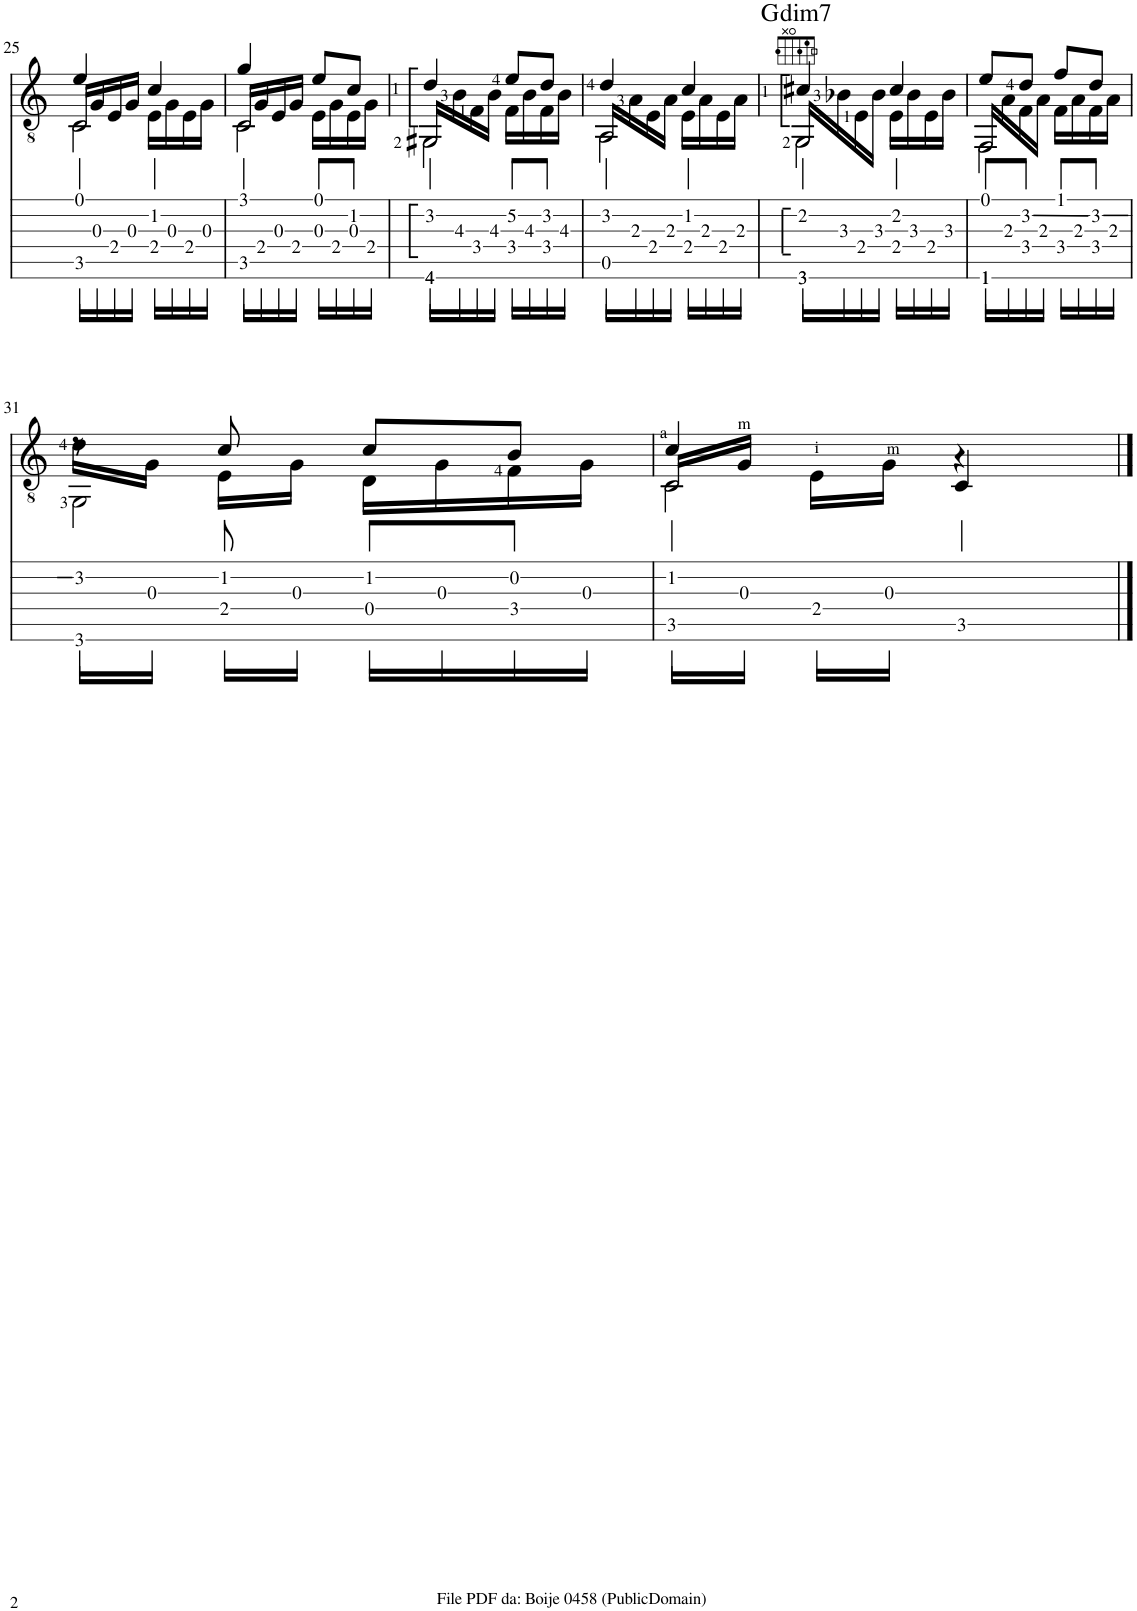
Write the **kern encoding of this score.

**kern	**kern	**harte
*part2	*part1	*part1
*staff2	*staff1	*
*I"Chitarra classica (Intavolatura)	*I"Guitar	*
!!LO:PB:g=z
*	*clefGv2	*
*k[]	*k[]	*
*M2/4	*M2/4	*
=25	=25	=25
*^	*^	*
!	!LO:N:head=open	!	!LO:N:head=open	!
*	*^	*	*^	*
4e/	16C\LL	2C\	4e/	16C/LL	2C\	.
.	16G\	.	.	16G/	.	.
.	16E\	.	.	16E/	.	.
.	16G\JJ	.	.	16G/JJ	.	.
4c/	16E\LL	.	4c/	16E\LL	.	.
.	16G\	.	.	16G\	.	.
.	16E\	.	.	16E\	.	.
.	16G\JJ	.	.	16G\JJ	.	.
=26	=26	=26	=26	=26	=26	=26
!	!LO:N:head=open	!	!	!LO:N:head=open	!	!
4g/	16C\LL	2C\	4g/	16C/LL	2C\	.
.	16E\	.	.	16G/	.	.
.	16G\	.	.	16E/	.	.
.	16E\JJ	.	.	16G/JJ	.	.
8e/L	16G\LL	.	8e/L	16E\LL	.	.
.	16E\	.	.	16G\	.	.
8c/J	16G\	.	8c/J	16E\	.	.
.	16E\JJ	.	.	16G\JJ	.	.
=27	=27	=27	=27	=27	=27	=27
!	!LO:N:head=open	!	!	!LO:N:head=open	!	!
4d::/	16GG#X\LL	2GG#\	4d::/	16GG#X/LL	2GG#\	.
.	16B\	.	.	16B\	.	.
.	16F\	.	.	16F\	.	.
.	16B\JJ	.	.	16B\JJ	.	.
8e/L	16F\LL	.	8e/L	16F\LL	.	.
.	16B\	.	.	16B\	.	.
8d/J	16F\	.	8d/J	16F\	.	.
.	16B\JJ	.	.	16B\JJ	.	.
=28	=28	=28	=28	=28	=28	=28
!	!LO:N:head=open	!	!	!LO:N:head=open	!	!
4d/	16AA\LL	2AA\	4d/	16AA/LL	2AA\	.
.	16A\	.	.	16A\	.	.
.	16E\	.	.	16E\	.	.
.	16A\JJ	.	.	16A\JJ	.	.
4c/	16E\LL	.	4c/	16E\LL	.	.
.	16A\	.	.	16A\	.	.
.	16E\	.	.	16E\	.	.
.	16A\JJ	.	.	16A\JJ	.	.
=29	=29	=29	=29	=29	=29	=29
!	!LO:N:head=open	!	!	!LO:N:head=open	!	!LO:H:kt=dim7
4c#X::/	16GG\LL	2GG\	4c#X::/	16GG/LL	2GG\	G:dim7
.	16B-X\	.	.	16B-X\	.	.
.	16E\	.	.	16E\	.	.
.	16B-\JJ	.	.	16B-\JJ	.	.
4c#/	16E\LL	.	4c#/	16E\LL	.	.
.	16B-\	.	.	16B-\	.	.
.	16E\	.	.	16E\	.	.
.	16B-\JJ	.	.	16B-\JJ	.	.
=30	=30	=30	=30	=30	=30	=30
!	!LO:N:head=open	!	!	!LO:N:head=open	!	!
8e/L	16FF\LL	2FF\	8e/L	16FF/LL	2FF\	.
.	16A\	.	.	16A\	.	.
8d/J	16F\	.	8d/J	16F\	.	.
.	16A\JJ	.	.	16A\JJ	.	.
8f/L	16F\LL	.	8f/L	16F\LL	.	.
.	16A\	.	.	16A\	.	.
8d/J	16F\	.	8d/J	16F\	.	.
.	16A\JJ	.	.	16A\JJ	.	.
!!LO:LB:g=z	!!	!!
=31	=31	=31	=31	=31	=31	=31
8r	16d\LL	2GG\	8r	16d\LL	2GG\	.
.	16G\JJ	.	.	16G\JJ	.	.
8c/	16E\LL	.	8c/	16E\LL	.	.
.	16G\JJ	.	.	16G\JJ	.	.
8c/L	16D\LL	.	8c/L	16D\LL	.	.
.	16G\	.	.	16G\	.	.
8B/J	16F\	.	8B/J	16F\	.	.
.	16G\JJ	.	.	16G\JJ	.	.
=32	=32	=32	=32	=32	=32	=32
!	!LO:N:head=open	!	!	!LO:N:head=open	!	!
4c/	16C\LL	2C\	4c/	16C/LL	2C\	.
.	16G\JJ	.	.	16G/JJ	.	.
.	16E\LL	.	.	16E\LL	.	.
.	16G\JJ	.	.	16G\JJ	.	.
4C/	4r	.	4C/	4r	.	.
*v	*v	*v	*	*	*	*
*	*v	*v	*v	*
==	==	==
*-	*-	*-
